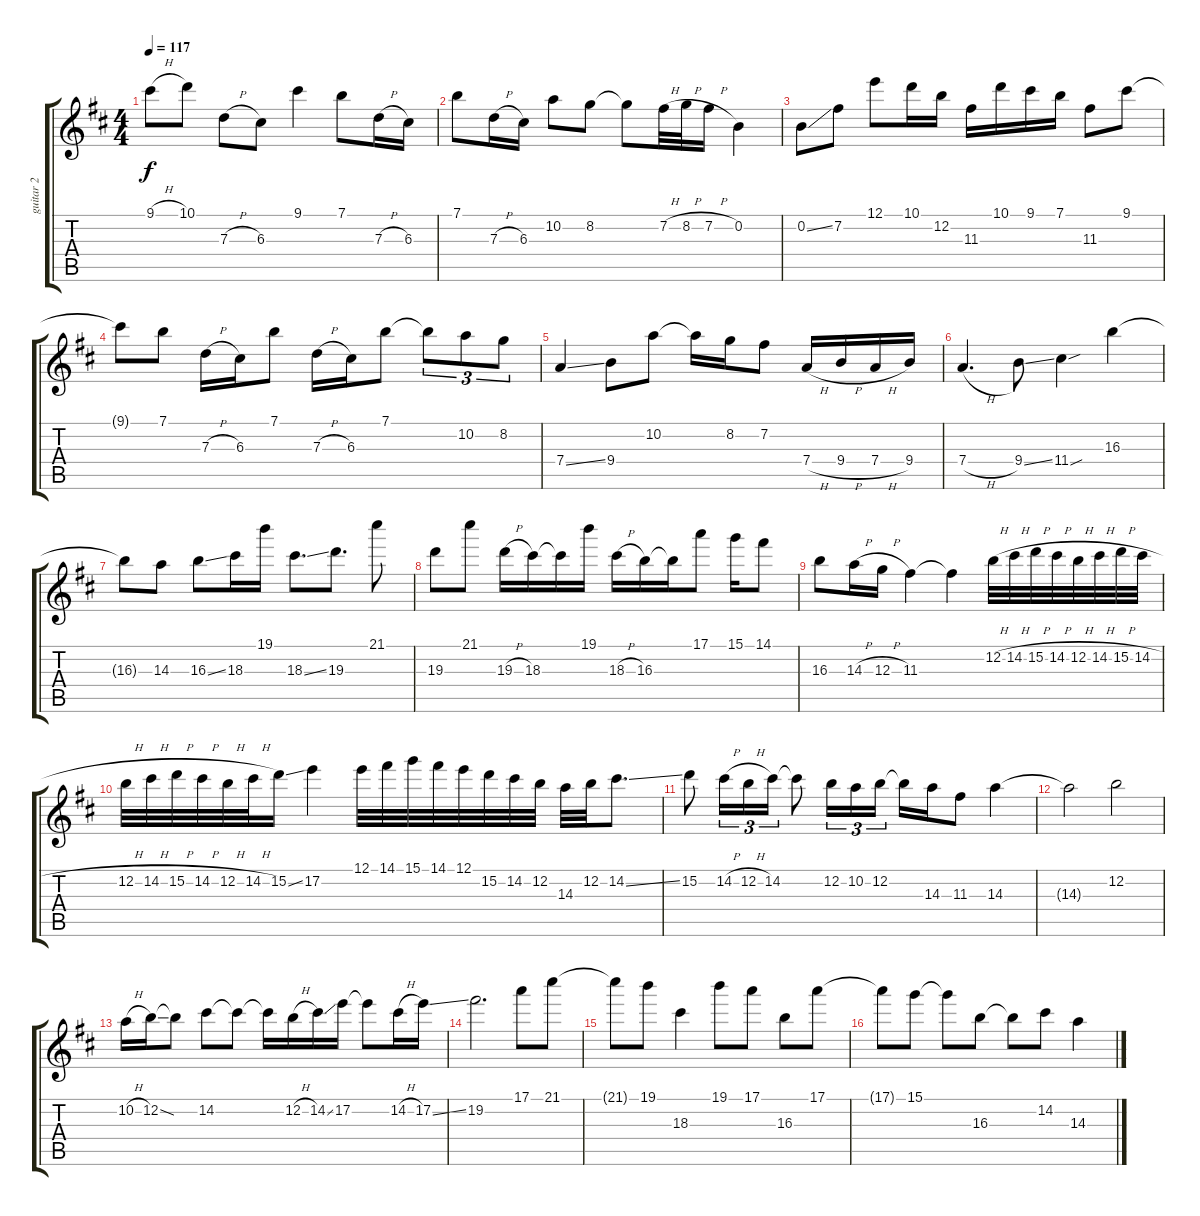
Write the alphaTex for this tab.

\track ("guitar 2" "guitar 2") {instrument overdrivenguitar}
\staff {score tabs}
\tuning (E4 B3 G3 D3 A2 E2) {hide}
\ts (4 4)
\tempo 117
\clef g2
\ks d
9.1{h}.8{dy f} 10.1.8 7.3{h}.8 6.3.8 9.1.4 7.1.8 7.3{h}.16 6.3.16 |
7.1.8 7.3{h}.16 6.3.16 10.2.8 8.2.8 8.2{t}.8 7.2{h}.32 8.2{h}.32 7.2{h}.16 0.2.4 |
0.2{ss}.8 7.2.8 12.1.8 10.1.16 12.2.16 11.3.16 10.1.16 9.1.16 7.1.16 11.3.8 9.1.8 |
9.1{t}.8 7.1.8 7.3{h}.16 6.3.16 7.1.8 7.3{h}.16 6.3.16 7.1.8 7.1{t}.8{tu (3 2)} 10.2.8{tu (3 2)} 8.2.8{tu (3 2)} |
7.4{ss}.4 9.4.8 10.2.8 10.2{t}.16 8.2.16 7.2.8 7.4{h}.16 9.4{h}.16 7.4{h}.16 9.4.16 |
7.4{h}.4{d} 9.4{ss}.8 11.4{sou}.4 16.3.4 |
16.3{t}.8 14.3.8 16.3{ss}.8 18.3.16 19.1.16 18.3{ss}.8{d} 19.3.8{d} 21.1.8 |
19.3.8 21.1.8 19.3{h}.16 18.3.16 18.3{t}.16 19.1.16 18.3{h}.16 16.3.16 16.3{t}.16 17.1.8 15.1.16 14.1.8 |
16.3.8 14.3{h}.16 12.3{h}.16 11.3.4 11.3{t}.4 12.2{h}.32 14.2{h}.32 15.2{h}.32 14.2{h}.32 12.2{h}.32 14.2{h}.32 15.2{h}.32 14.2{h}.32 |
12.2{h}.32 14.2{h}.32 15.2{h}.32 14.2{h}.32 12.2{h}.32 14.2{h}.32 15.2{ss}.16 17.2.4 12.1.32 14.1.32 15.1.32 14.1.32 12.1.32 15.2.32 14.2.32 12.2.32 14.3.32 12.2.32 14.2{ss}.8{d} |
15.2.8 14.2{h}.16{tu (3 2)} 12.2{h}.16{tu (3 2)} 14.2.16{tu (3 2)} 14.2{t}.8 12.2.16{tu (3 2)} 10.2.16{tu (3 2)} 12.2.16{tu (3 2)} 12.2{t}.16 14.3.16 11.3.8 14.3.4 |
14.3{t}.2 12.2.2 |
10.2{h}.16 12.2{ss}.16 12.2{t}.8 14.2.8 14.2{t}.8 14.2{t}.16 12.2{h}.16 14.2{ss}.16 17.2.16 17.2{t}.8 14.2{h}.16 17.2{ss}.16 |
19.2.2{d} 17.1.8 21.1.8 |
21.1{t}.8 19.1.8 18.3.4 19.1.8 17.1.8 16.3.8 17.1.8 |
17.1{t}.8 15.1.8 15.1{t}.8 16.3.8 16.3{t}.8 14.2.8 14.3.4
